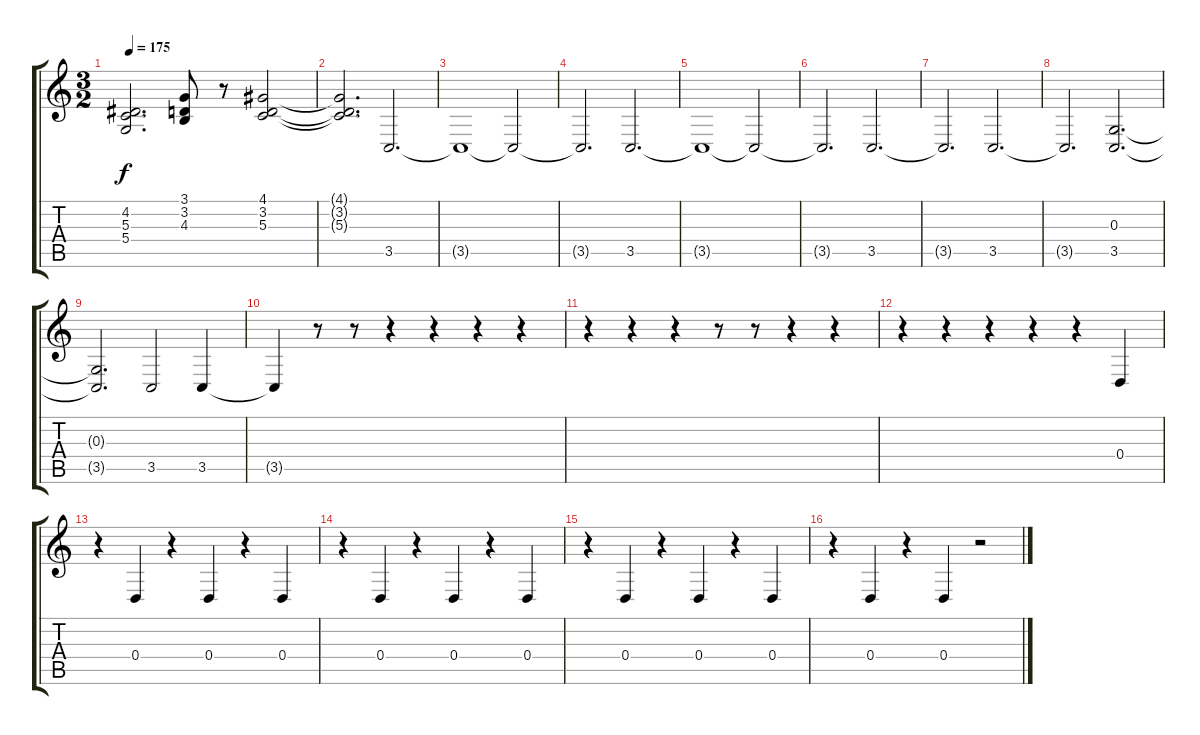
\track "" {instrument trombone}
\staff {score tabs}
\tuning (E4 B3 G3 D3 A2 E2) {hide}
\ts (3 2)
\tempo 175
\clef g2
\ks c
(4.2{t} 5.3{t} 5.4{t}).2{d dy f} (3.1 3.2 4.3).8 r.8 (4.1 3.2 5.3).2 |
(4.1{t} 3.2{t} 5.3{t}).2{d} 3.5.2{d} |
3.5{t}.1 3.5{t}.2 |
3.5{t}.2{d} 3.5.2{d} |
3.5{t}.1 3.5{t}.2 |
3.5{t}.2{d} 3.5.2{d} |
3.5{t}.2{d} 3.5.2{d} |
3.5{t}.2{d} (0.3 3.5).2{d} |
(0.3{t} 3.5{t}).2{d} 3.5.2 3.5.4 |
3.5{t}.4 r.8 r.8 r.4 r.4 r.4 r.4 |
r.4 r.4 r.4 r.8 r.8 r.4 r.4 |
r.4 r.4 r.4 r.4 r.4 0.4.4 |
r.4 0.4.4 r.4 0.4.4 r.4 0.4.4 |
r.4 0.4.4 r.4 0.4.4 r.4 0.4.4 |
r.4 0.4.4 r.4 0.4.4 r.4 0.4.4 |
r.4 0.4.4 r.4 0.4.4 r.2
